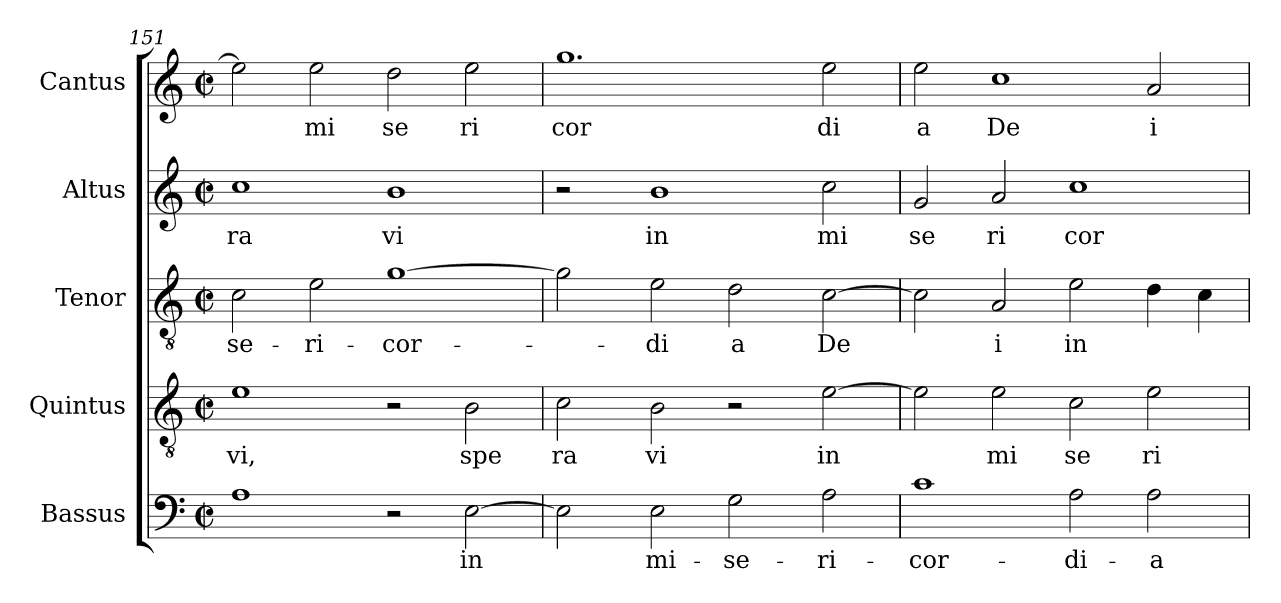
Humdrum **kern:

**kern	**text	**kern	**text	**kern	**text	**kern	**text	**kern	**text
*part5	*part5	*part4	*part4	*part3	*part3	*part2	*part2	*part1	*part1
*staff5	*staff5	*staff4	*staff4	*staff3	*staff3	*staff2	*staff2	*staff1	*staff1
*I"Bassus	*	*I"Quintus	*	*I"Tenor	*	*I"Altus	*	*I"Cantus	*
*clefF4	*	*clefGv2	*	*clefGv2	*	*clefG2	*	*clefG2	*
*M2/2	*	*M2/2	*	*M2/2	*	*M2/2	*	*M2/2	*
*met(c|)	*	*met(c|)	*	*met(c|)	*	*met(c|)	*	*met(c|)	*
=151	=151	=151	=151	=151	=151	=151	=151	=151	=151
!	!	!	!LO:LY:b:cj	!	!LO:LY:b:cj	!	!LO:LY:b:cj	!	!
1A	.	1e	vi,	2c\	-se-	1cc	ra	2ee\]	.
!	!	!	!	!	!LO:LY:b:cj	!	!	!	!LO:LY:b:cj
.	.	.	.	2e\	-ri-	.	.	2ee\	mi
!	!	!	!	!	!LO:LY:b:cj	!	!LO:LY:b:cj	!	!LO:LY:b:cj
2r	.	2r	.	[>1g	-cor-	1b	vi	2dd\	se
!	!LO:LY:b:cj	!	!LO:LY:b:cj	!	!	!	!	!	!LO:LY:b:cj
[<2E\	in	2B\	spe	.	.	.	.	2ee\	ri
!!LO:PB:g=z
=152	=152	=152	=152	=152	=152	=152	=152	=152	=152
!	!	!	!LO:LY:b:cj	!	!	!	!	!	!LO:LY:b:cj
*	*	*	*	*^	*	*	*	*	*
2E\]	.	2c\	ra	2g\]	16ryy	.	2r	.	1.gg	cor
.	.	.	.	.	1ryy	.	.	.	.	.
!	!LO:LY:b:cj	!	!LO:LY:b:cj	!	!	!LO:LY:b:cj	!	!LO:LY:b:cj	!	!
2E\	mi-	2B\	vi	2e\	.	-di	1b	in	.	.
!	!LO:LY:b:cj	!	!	!	!	!LO:LY:b:cj	!	!	!	!
2G\	-se-	2r	.	2d\	.	a	.	.	.	.
.	.	.	.	.	2...ryy	.	.	.	.	.
!	!LO:LY:b:cj	!	!LO:LY:b:cj	!	!	!LO:LY:b	!	!LO:LY:b:cj	!	!LO:LY:b:cj
2A\	-ri-	[>2e\	in	[>2c\	.	De	2cc\	mi	2ee\	di
=153	=153	=153	=153	=153	=153	=153	=153	=153	=153	=153
!	!LO:LY:b:cj	!	!	!	!	!	!	!LO:LY:b:cj	!	!LO:LY:b:cj
*	*	*	*	*v	*v	*	*	*	*	*
1c	-cor-	2e\]	.	2c\]	.	2g/	se	2ee\	a
!	!	!	!LO:LY:b:cj	!	!LO:LY:b:cj	!	!LO:LY:b:cj	!	!LO:LY:b:cj
.	.	2e\	mi	2A/	i	2a/	ri	1cc	De
!	!LO:LY:b:cj	!	!LO:LY:b:cj	!	!LO:LY:b:cj	!	!LO:LY:b:cj	!	!
2A\	-di-	2c\	se	2e\	in	1cc	cor	.	.
!	!LO:LY:b:cj	!	!LO:LY:b:cj	!	!	!	!	!	!LO:LY:b:cj
2A\	-a	2e\	ri	4d\	.	.	.	2a/	i
.	.	.	.	4c\	.	.	.	.	.
=	=	=	=	=	=	=	=	=	=
*-	*-	*-	*-	*-	*-	*-	*-	*-	*-
